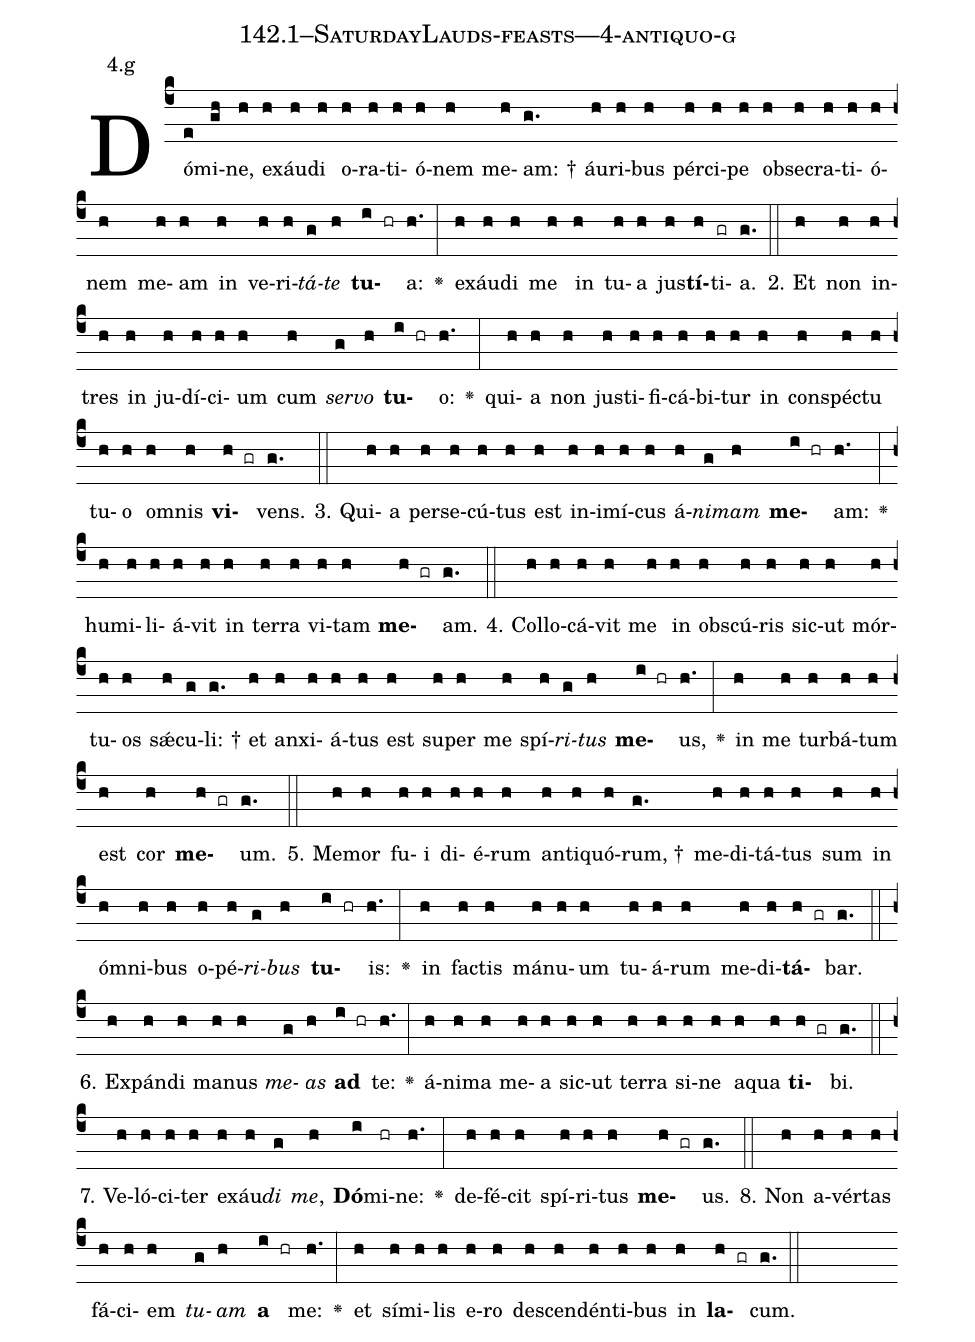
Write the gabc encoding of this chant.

name: 142.1--SaturdayLauds-feasts---4-antiquo-g;
annotation: 4.g;
%%
(c4)Dó(e)mi(gh)ne,(h) ex(h)áu(h)di(h) o(h)ra(h)ti(h)ó(h)nem(h) me(h)am: †(g.) áu(h)ri(h)bus(h) pér(h)ci(h)pe(h) ob(h)se(h)cra(h)ti(h)ó(h)nem(h) me(h)am(h) in(h) ve(h)ri(h)<i>tá</i>(g)<i>te</i>(h) <b>tu</b>(i hr)a:(h.) <v>\greheightstar</v>(:) ex(h)áu(h)di(h) me(h) in(h) tu(h)a(h) jus(h)<b>tí</b>(h)ti(gr)a.(g.) (::)
2. Et(h) non(h) in(h)tres(h) in(h) ju(h)dí(h)ci(h)um(h) cum(h) <i>ser</i>(g)<i>vo</i>(h) <b>tu</b>(i hr)o:(h.) <v>\greheightstar</v>(:) qui(h)a(h) non(h) jus(h)ti(h)fi(h)cá(h)bi(h)tur(h) in(h) con(h)spéc(h)tu(h) tu(h)o(h) om(h)nis(h) <b>vi</b>(h gr)vens.(g.) (::)
3. Qui(h)a(h) per(h)se(h)cú(h)tus(h) est(h) in(h)i(h)mí(h)cus(h) á(h)<i>ni</i>(g)<i>mam</i>(h) <b>me</b>(i hr)am:(h.) <v>\greheightstar</v>(:) hu(h)mi(h)li(h)á(h)vit(h) in(h) ter(h)ra(h) vi(h)tam(h) <b>me</b>(h gr)am.(g.) (::)
4. Col(h)lo(h)cá(h)vit(h) me(h) in(h) obs(h)cú(h)ris(h) sic(h)ut(h) mór(h)tu(h)os(h) sǽ(h)cu(g)li: †(g.) et(h) an(h)xi(h)á(h)tus(h) est(h) su(h)per(h) me(h) spí(h)<i>ri</i>(g)<i>tus</i>(h) <b>me</b>(i hr)us,(h.) <v>\greheightstar</v>(:) in(h) me(h) tur(h)bá(h)tum(h) est(h) cor(h) <b>me</b>(h gr)um.(g.) (::)
5. Me(h)mor(h) fu(h)i(h) di(h)é(h)rum(h) an(h)ti(h)quó(h)rum, †(g.) me(h)di(h)tá(h)tus(h) sum(h) in(h) óm(h)ni(h)bus(h) o(h)pé(h)<i>ri</i>(g)<i>bus</i>(h) <b>tu</b>(i hr)is:(h.) <v>\greheightstar</v>(:) in(h) fac(h)tis(h) má(h)nu(h)um(h) tu(h)á(h)rum(h) me(h)di(h)<b>tá</b>(h gr)bar.(g.) (::)
6. Ex(h)pán(h)di(h) ma(h)nus(h) <i>me</i>(g)<i>as</i>(h) <b>ad</b>(i hr) te:(h.) <v>\greheightstar</v>(:) á(h)ni(h)ma(h) me(h)a(h) sic(h)ut(h) ter(h)ra(h) si(h)ne(h) a(h)qua(h) <b>ti</b>(h gr)bi.(g.) (::)
7. Ve(h)ló(h)ci(h)ter(h) ex(h)áu(h)<i>di</i>(g) <i>me</i>,(h) <b>Dó</b>(i)mi(hr)ne:(h.) <v>\greheightstar</v>(:) de(h)fé(h)cit(h) spí(h)ri(h)tus(h) <b>me</b>(h gr)us.(g.) (::)
8. Non(h) a(h)vér(h)tas(h) fá(h)ci(h)em(h) <i>tu</i>(g)<i>am</i>(h) <b>a</b>(i hr) me:(h.) <v>\greheightstar</v>(:) et(h) sí(h)mi(h)lis(h) e(h)ro(h) de(h)scen(h)dén(h)ti(h)bus(h) in(h) <b>la</b>(h gr)cum.(g.) (::)
